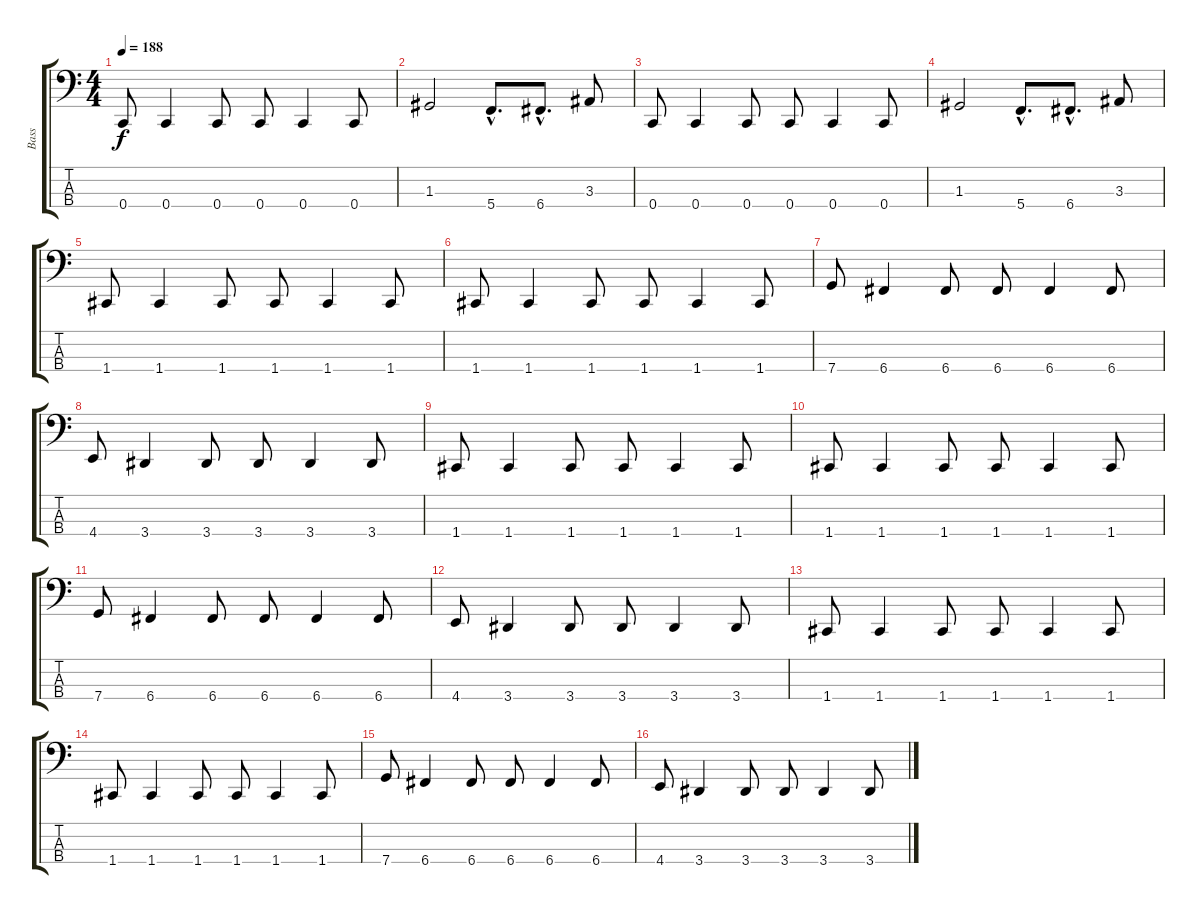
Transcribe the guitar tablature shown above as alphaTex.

\track ("Bass" "Bass") {instrument electricbasspick}
\staff {score tabs}
\tuning (F2 C2 G1 C1) {hide}
\ts (4 4)
\tempo 188
\clef f4
\ks c
0.4.8{dy f} 0.4.4 0.4.8 0.4.8 0.4.4 0.4.8 |
1.3.2 5.4{hac}.8{d} 6.4{hac}.8{d} 3.3.8 |
0.4.8 0.4.4 0.4.8 0.4.8 0.4.4 0.4.8 |
1.3.2 5.4{hac}.8{d} 6.4{hac}.8{d} 3.3.8 |
1.4.8 1.4.4 1.4.8 1.4.8 1.4.4 1.4.8 |
1.4.8 1.4.4 1.4.8 1.4.8 1.4.4 1.4.8 |
7.4.8 6.4.4 6.4.8 6.4.8 6.4.4 6.4.8 |
4.4.8 3.4.4 3.4.8 3.4.8 3.4.4 3.4.8 |
1.4.8 1.4.4 1.4.8 1.4.8 1.4.4 1.4.8 |
1.4.8 1.4.4 1.4.8 1.4.8 1.4.4 1.4.8 |
7.4.8 6.4.4 6.4.8 6.4.8 6.4.4 6.4.8 |
4.4.8 3.4.4 3.4.8 3.4.8 3.4.4 3.4.8 |
1.4.8 1.4.4 1.4.8 1.4.8 1.4.4 1.4.8 |
1.4.8 1.4.4 1.4.8 1.4.8 1.4.4 1.4.8 |
7.4.8 6.4.4 6.4.8 6.4.8 6.4.4 6.4.8 |
4.4.8 3.4.4 3.4.8 3.4.8 3.4.4 3.4.8
